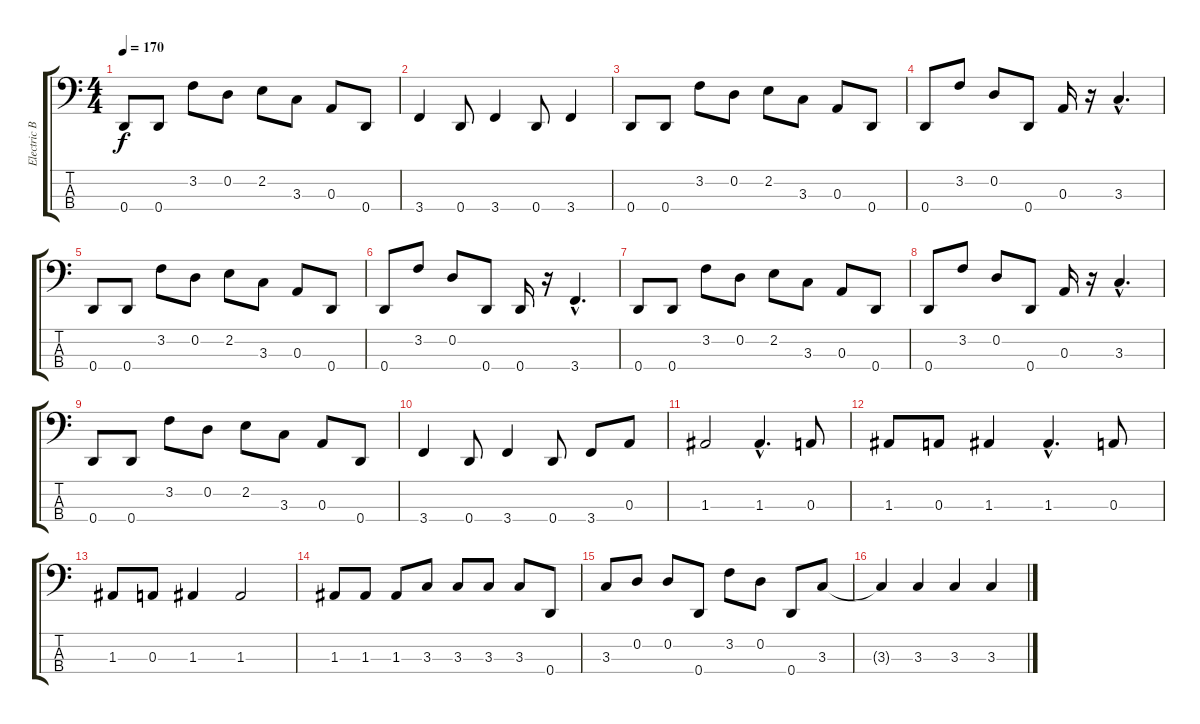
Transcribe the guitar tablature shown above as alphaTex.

\track ("Electric Bass" "Electric B") {instrument acousticbass}
\staff {score tabs}
\tuning (G2 D2 A1 D1) {hide}
\ts (4 4)
\tempo 170
\clef f4
\ks c
0.4.8{dy f} 0.4.8 3.2.8 0.2.8 2.2.8 3.3.8 0.3.8 0.4.8 |
3.4.4 0.4.8 3.4.4 0.4.8 3.4.4 |
0.4.8 0.4.8 3.2.8 0.2.8 2.2.8 3.3.8 0.3.8 0.4.8 |
0.4.8 3.2.8 0.2.8 0.4.8 0.3.16 r.16 3.3{hac}.4{d} |
0.4.8 0.4.8 3.2.8 0.2.8 2.2.8 3.3.8 0.3.8 0.4.8 |
0.4.8 3.2.8 0.2.8 0.4.8 0.4.16 r.16 3.4{hac}.4{d} |
0.4.8 0.4.8 3.2.8 0.2.8 2.2.8 3.3.8 0.3.8 0.4.8 |
0.4.8 3.2.8 0.2.8 0.4.8 0.3.16 r.16 3.3{hac}.4{d} |
0.4.8 0.4.8 3.2.8 0.2.8 2.2.8 3.3.8 0.3.8 0.4.8 |
3.4.4 0.4.8 3.4.4 0.4.8 3.4.8 0.3.8 |
1.3.2 1.3{hac}.4{d} 0.3.8 |
1.3.8 0.3.8 1.3.4 1.3{hac}.4{d} 0.3.8 |
1.3.8 0.3.8 1.3.4 1.3.2 |
1.3.8 1.3.8 1.3.8 3.3.8 3.3.8 3.3.8 3.3.8 0.4.8 |
3.3.8 0.2.8 0.2.8 0.4.8 3.2.8 0.2.8 0.4.8 3.3.8 |
3.3{t}.4 3.3.4 3.3.4 3.3.4
